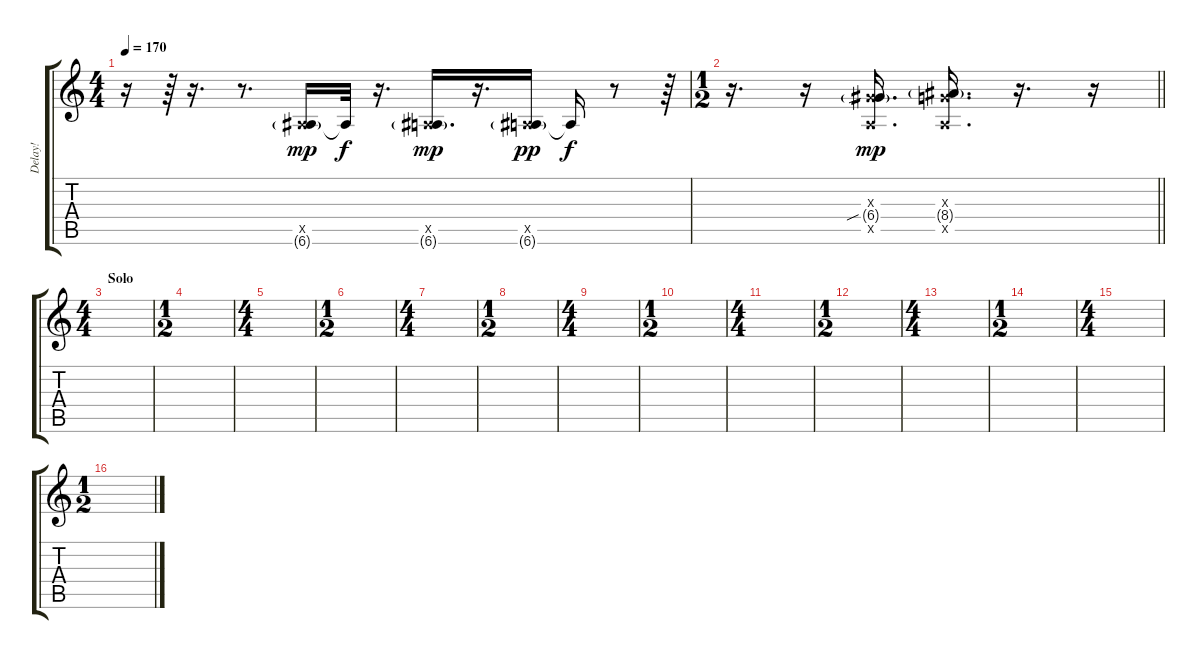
\track ("Delay!" "Delay!") {instrument overdrivenguitar}
\staff {score tabs}
\tuning (E4 B3 G3 D3 A2 E2) {hide}
\ts (4 4)
\tempo 170
\clef g2
\ks c
r.16{dy mp} r.64 r.16{d} r.8{d} (0.5{x} 6.6{g}).16 6.6{t}.32{dy f} r.16{d} (0.5{x} 6.6{g}).16{d dy mp} r.16{d} (0.5{x} 6.6{g}).16{dy pp} 6.6{t}.16{dy f} r.8 r.64 |
\ts (1 2)
\barLineRight lightlight
r.16{d} r.16 (0.3{x} 6.4{sib g} 0.5{x}).16{d dy mp} (0.3{x} 8.4{g} 0.5{x}).16{d} r.16{d} r.16 |
\ts (4 4)
\section ("" "Solo")
|
\ts (1 2)
|
\ts (4 4)
|
\ts (1 2)
|
\ts (4 4)
|
\ts (1 2)
|
\ts (4 4)
|
\ts (1 2)
|
\ts (4 4)
|
\ts (1 2)
|
\ts (4 4)
|
\ts (1 2)
|
\ts (4 4)
|
\ts (1 2)
